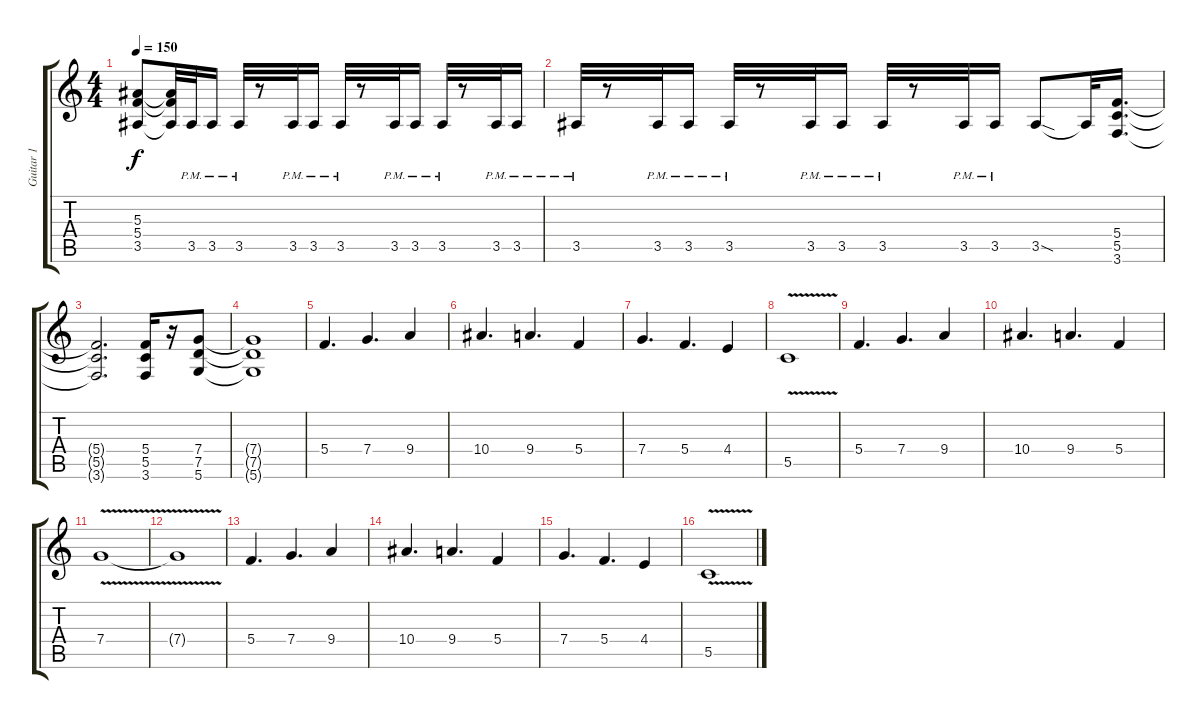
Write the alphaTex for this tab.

\track ("Guitar 1" "Guitar 1") {instrument distortionguitar}
\staff {score tabs}
\tuning (D4 A3 F3 C3 G2 D2) {hide}
\ts (4 4)
\tempo 150
\clef g2
\ks c
(5.3{t} 5.4{t} 3.5{t}).8{dy f} (5.3{t} 5.4{t} 3.5{t}).32 3.5{pm}.32 3.5{pm}.16 3.5{pm}.32 r.8 3.5{pm}.32 3.5{pm}.16 3.5{pm}.32 r.8 3.5{pm}.32 3.5{pm}.16 3.5{pm}.32 r.8 3.5{pm}.32 3.5{pm}.16 |
3.5{pm}.32 r.8 3.5{pm}.32 3.5{pm}.16 3.5{pm}.32 r.8 3.5{pm}.32 3.5{pm}.16 3.5{pm}.32 r.8 3.5{pm}.32 3.5{pm}.16 3.5{sod}.8 3.5{t}.32 (5.4 5.5 3.6).16{d} |
(5.4{t} 5.5{t} 3.6{t}).2{d} (5.4 5.5 3.6).16 r.16 (7.4 7.5 5.6).8 |
(7.4{t} 7.5{t} 5.6{t}).1 |
5.4.4{d} 7.4.4{d} 9.4.4 |
10.4.4{d} 9.4.4{d} 5.4.4 |
7.4.4{d} 5.4.4{d} 4.4.4 |
5.5{v}.1 |
5.4.4{d} 7.4.4{d} 9.4.4 |
10.4.4{d} 9.4.4{d} 5.4.4 |
7.4{v}.1 |
7.4{t}.1 |
5.4.4{d} 7.4.4{d} 9.4.4 |
10.4.4{d} 9.4.4{d} 5.4.4 |
7.4.4{d} 5.4.4{d} 4.4.4 |
5.5{v}.1
